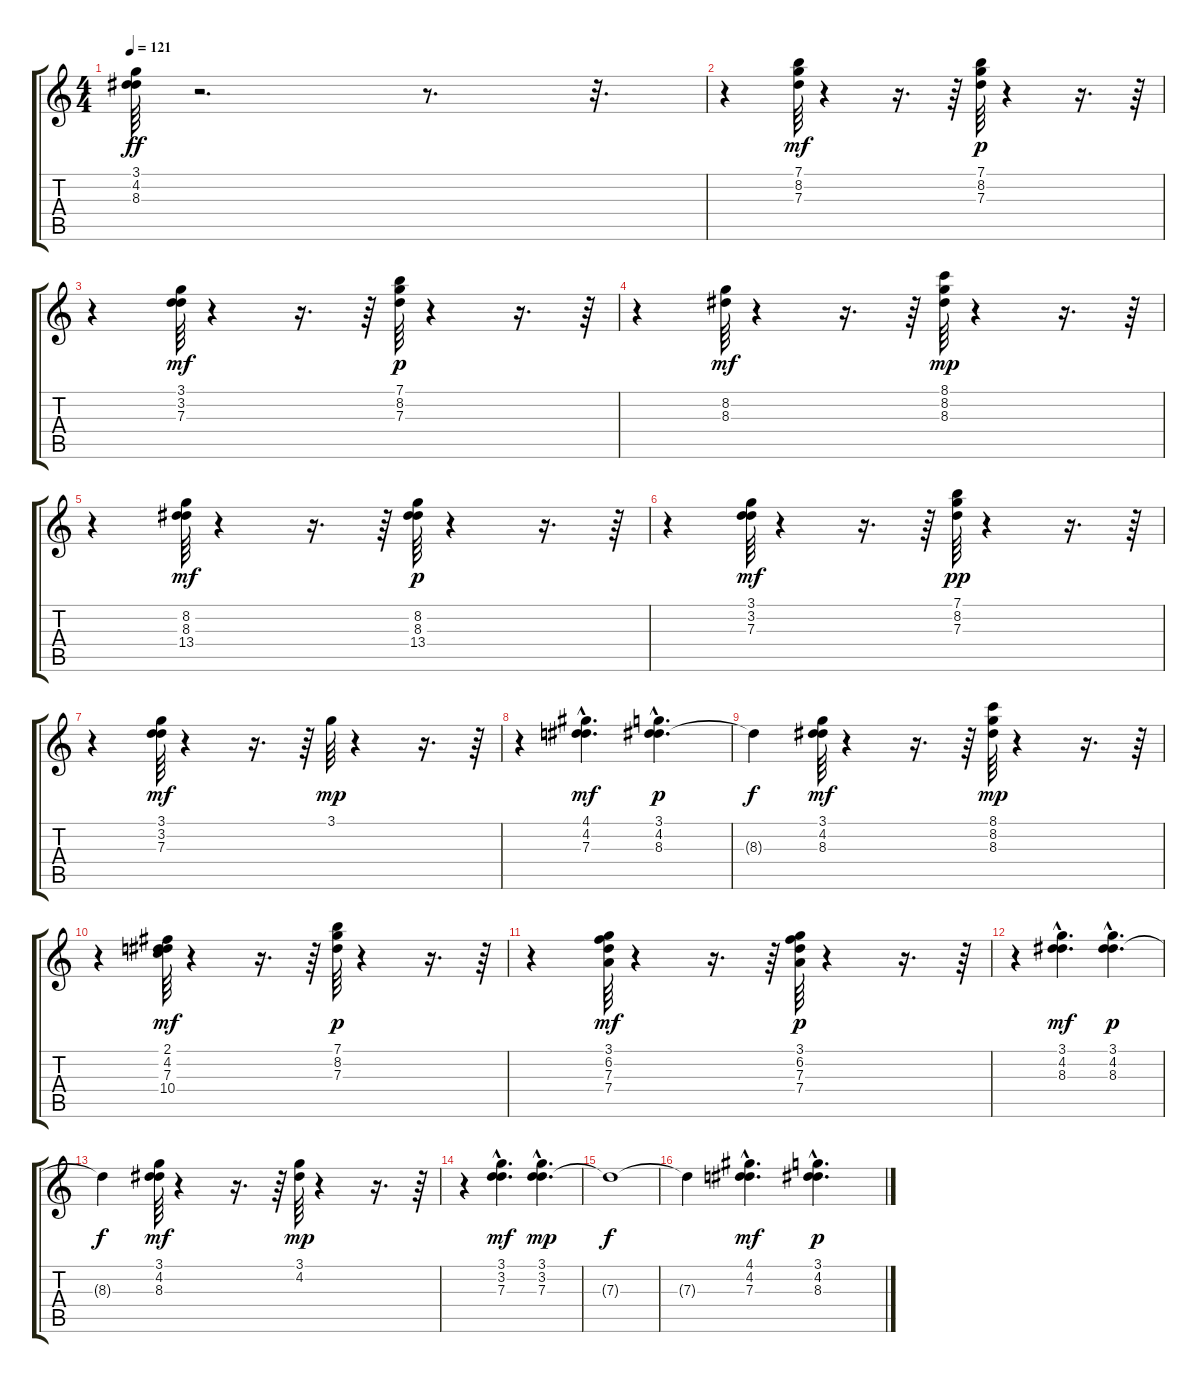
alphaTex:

\track "" {instrument electricbassfinger}
\staff {score tabs}
\tuning (E4 B3 G3 D3 A2 E2) {hide}
\ts (4 4)
\tempo 121
\clef g2
\ks c
(3.1 4.2 8.3).64{dy ff} r.2{d} r.8{d} r.32{d} |
r.4 (7.1 8.2 7.3).64{dy mf} r.4 r.16{d} r.64 (7.1 8.2 7.3).64{dy p} r.4 r.16{d} r.64 |
r.4 (3.1 3.2 7.3).64{dy mf} r.4 r.16{d} r.64 (7.1 8.2 7.3).64{dy p} r.4 r.16{d} r.64 |
r.4 (8.2 8.3).64{dy mf} r.4 r.16{d} r.64 (8.1 8.2 8.3).64{dy mp} r.4 r.16{d} r.64 |
r.4 (8.2 8.3 13.4).64{dy mf} r.4 r.16{d} r.64 (8.2 8.3 13.4).64{dy p} r.4 r.16{d} r.64 |
r.4 (3.1 3.2 7.3).64{dy mf} r.4 r.16{d} r.64 (7.1 8.2 7.3).64{dy pp} r.4 r.16{d} r.64 |
r.4 (3.1 3.2 7.3).64{dy mf} r.4 r.16{d} r.64 3.1.64{dy mp} r.4 r.16{d} r.64 |
r.4 (4.1{hac} 4.2 7.3).4{d dy mf} (3.1 4.2 8.3{hac}).4{d dy p} |
8.3{t}.4{dy f} (3.1 4.2 8.3).64{dy mf} r.4 r.16{d} r.64 (8.1 8.2 8.3).64{dy mp} r.4 r.16{d} r.64 |
r.4 (2.1 4.2 7.3 10.4).64{dy mf} r.4 r.16{d} r.64 (7.1 8.2 7.3).64{dy p} r.4 r.16{d} r.64 |
r.4 (3.1 6.2 7.3 7.4).64{dy mf} r.4 r.16{d} r.64 (3.1 6.2 7.3 7.4).64{dy p} r.4 r.16{d} r.64 |
r.4 (3.1 4.2 8.3{hac}).4{d dy mf} (3.1 4.2 8.3{hac}).4{d dy p} |
8.3{t}.4{dy f} (3.1 4.2 8.3).64{dy mf} r.4 r.16{d} r.64 (3.1 4.2).64{dy mp} r.4 r.16{d} r.64 |
r.4 (3.1 3.2 7.3{hac}).4{d dy mf} (3.1 3.2 7.3{hac}).4{d dy mp} |
7.3{t}.1{dy f} |
7.3{t}.4 (4.1{hac} 4.2 7.3).4{d dy mf} (3.1 4.2 8.3{hac}).4{d dy p}
